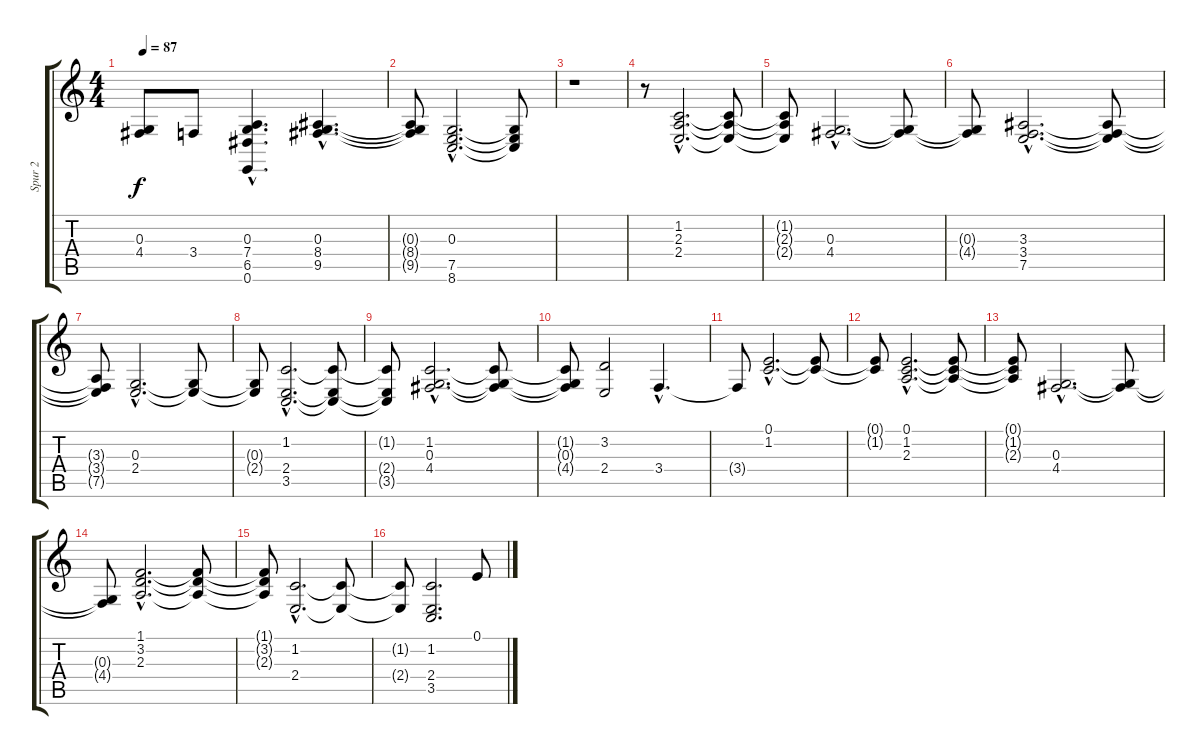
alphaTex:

\track ("Spur 2" "Spur 2") {instrument pad2warm}
\staff {score tabs}
\tuning (E4 B3 G3 D3 A2 E2) {hide}
\ts (4 4)
\tempo 87
\clef g2
\ks c
(0.3{t} 4.4{t}).8{dy f} 3.4.8 (0.3 7.4 6.5{hac} 0.6).4{d} (0.3{hac} 8.4{hac} 9.5{hac}).4{d} |
(0.3{t} 8.4{t} 9.5{t}).8 (0.3{hac} 7.5{hac} 8.6{hac}).2{d} (0.3{t} 7.5{t} 8.6{t}).8 |
r.1 |
r.8 (1.2{hac} 2.3{hac} 2.4{hac}).2{d} (1.2{t} 2.3{t} 2.4{t}).8 |
(1.2{t} 2.3{t} 2.4{t}).8 (0.3{hac} 4.4{hac}).2{d} (0.3{t} 4.4{t}).8 |
(0.3{t} 4.4{t}).8 (3.3{hac} 3.4{hac} 7.5{hac}).2{d} (3.3{t} 3.4{t} 7.5{t}).8 |
(3.3{t} 3.4{t} 7.5{t}).8 (0.3{hac} 2.4{hac}).2{d} (0.3{t} 2.4{t}).8 |
(0.3{t} 2.4{t}).8 (1.2{hac} 2.4{hac} 3.5{hac}).2{d} (1.2{t} 2.4{t} 3.5{t}).8 |
(1.2{t} 2.4{t} 3.5{t}).8 (1.2{hac} 0.3{hac} 4.4{hac}).2{d volume 10 balance 16} (1.2{t} 0.3{t} 4.4{t}).8 |
(1.2{t} 0.3{t} 4.4{t}).8 (3.2 2.4).2 3.4{hac}.4{d} |
3.4{t}.8 (0.1{hac} 1.2{hac}).2{d} (0.1{t} 1.2{t}).8 |
(0.1{t} 1.2{t}).8 (0.1{hac} 1.2{hac} 2.3{hac}).2{d} (0.1{t} 1.2{t} 2.3{t}).8 |
(0.1{t} 1.2{t} 2.3{t}).8 (0.3{hac} 4.4{hac}).2{d} (0.3{t} 4.4{t}).8 |
(0.3{t} 4.4{t}).8 (1.1{hac} 3.2{hac} 2.3{hac}).2{d} (1.1{t} 3.2{t} 2.3{t}).8 |
(1.1{t} 3.2{t} 2.3{t}).8 (1.2{hac} 2.4{hac}).2{d} (1.2{t} 2.4{t}).8 |
(1.2{t} 2.4{t}).8 (1.2 2.4 3.5).2{d} 0.1.8
